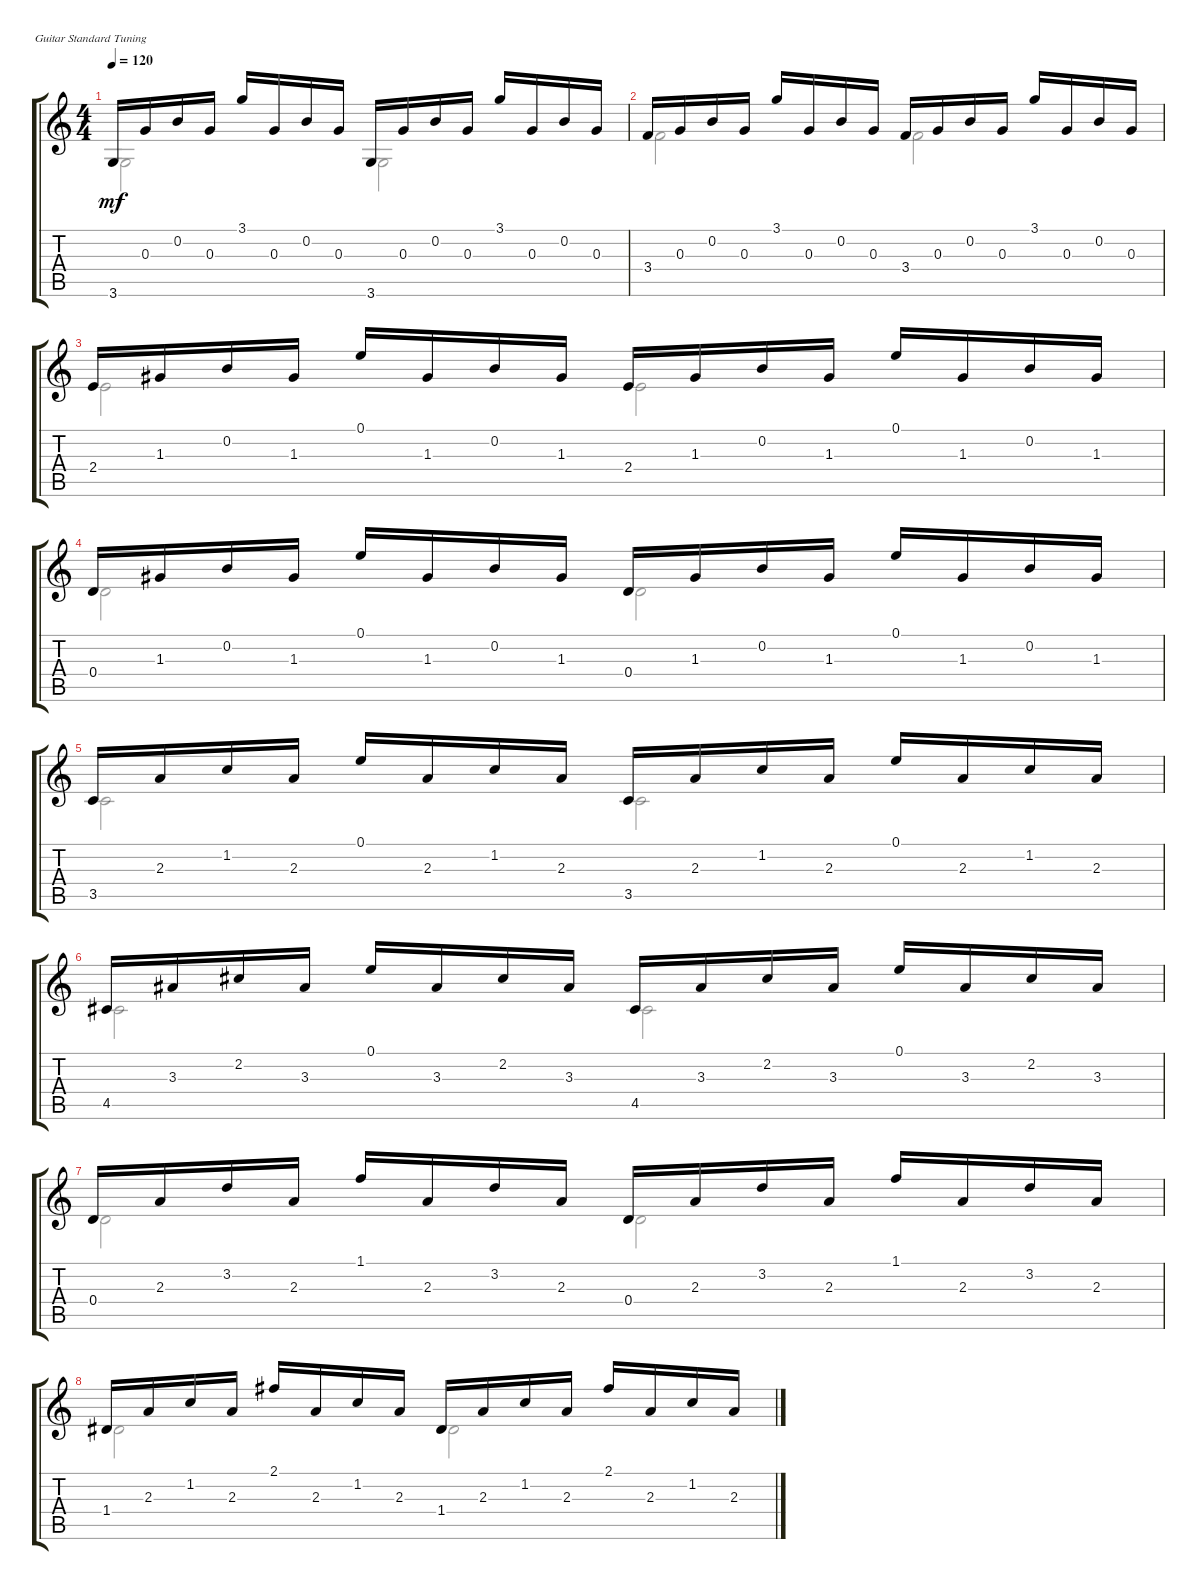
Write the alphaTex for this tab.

\defaultSystemsLayout 4
\bracketExtendMode groupsimilarinstruments
\firstSystemTrackNameOrientation horizontal
\otherSystemsTrackNameOrientation horizontal
\track "" {instrument acousticguitarnylon}
\staff {score tabs}
\tuning (E4 B3 G3 D3 A2 E2)
\voice
\ts (4 4)
\tempo 120
\clef g2
\scale
0.291367
\ks c
3.6.16{dy mf} 0.3.16 0.2.16 0.3.16 3.1.16 0.3.16 0.2.16 0.3.16 3.6.16 0.3.16 0.2.16 0.3.16 3.1.16 0.3.16 0.2.16 0.3.16 |
\scale
0.366142 3.4.16 0.3.16 0.2.16 0.3.16 3.1.16 0.3.16 0.2.16 0.3.16 3.4.16 0.3.16 0.2.16 0.3.16 3.1.16 0.3.16 0.2.16 0.3.16 |
\scale
0.321921 2.4.16 1.3.16 0.2.16 1.3.16 0.1.16 1.3.16 0.2.16 1.3.16 2.4.16 1.3.16 0.2.16 1.3.16 0.1.16 1.3.16 0.2.16 1.3.16 |
\scale
0.312279 0.4.16 1.3.16 0.2.16 1.3.16 0.1.16 1.3.16 0.2.16 1.3.16 0.4.16 1.3.16 0.2.16 1.3.16 0.1.16 1.3.16 0.2.16 1.3.16 |
\scale
0.339778 3.5.16 2.3.16 1.2.16 2.3.16 0.1.16 2.3.16 1.2.16 2.3.16 3.5.16 2.3.16 1.2.16 2.3.16 0.1.16 2.3.16 1.2.16 2.3.16 |
\scale
0.352051 4.5.16 3.3.16 2.2.16 3.3.16 0.1.16 3.3.16 2.2.16 3.3.16 4.5.16 3.3.16 2.2.16 3.3.16 0.1.16 3.3.16 2.2.16 3.3.16 |
\scale
0.307892 0.4.16 2.3.16 3.2.16 2.3.16 1.1.16 2.3.16 3.2.16 2.3.16 0.4.16 2.3.16 3.2.16 2.3.16 1.1.16 2.3.16 3.2.16 2.3.16 |
\scale
0.343846 1.4.16 2.3.16 1.2.16 2.3.16 2.1.16 2.3.16 1.2.16 2.3.16 1.4.16 2.3.16 1.2.16 2.3.16 2.1.16 2.3.16 1.2.16 2.3.16
\voice
\clef g2
\ottava regular
\simile none
\scale
0.291367
\ks c
3.6.2{dy mf} 3.6.2 |
\scale
0.366142 3.4.2 3.4.2 |
\scale
0.321921 2.4.2 2.4.2 |
\scale
0.312279 0.4.2 0.4.2 |
\scale
0.339778 3.5.2 3.5.2 |
\scale
0.352051 4.5.2 4.5.2 |
\scale
0.307892 0.4.2 0.4.2 |
\scale
0.343846 1.4.2 1.4.2
